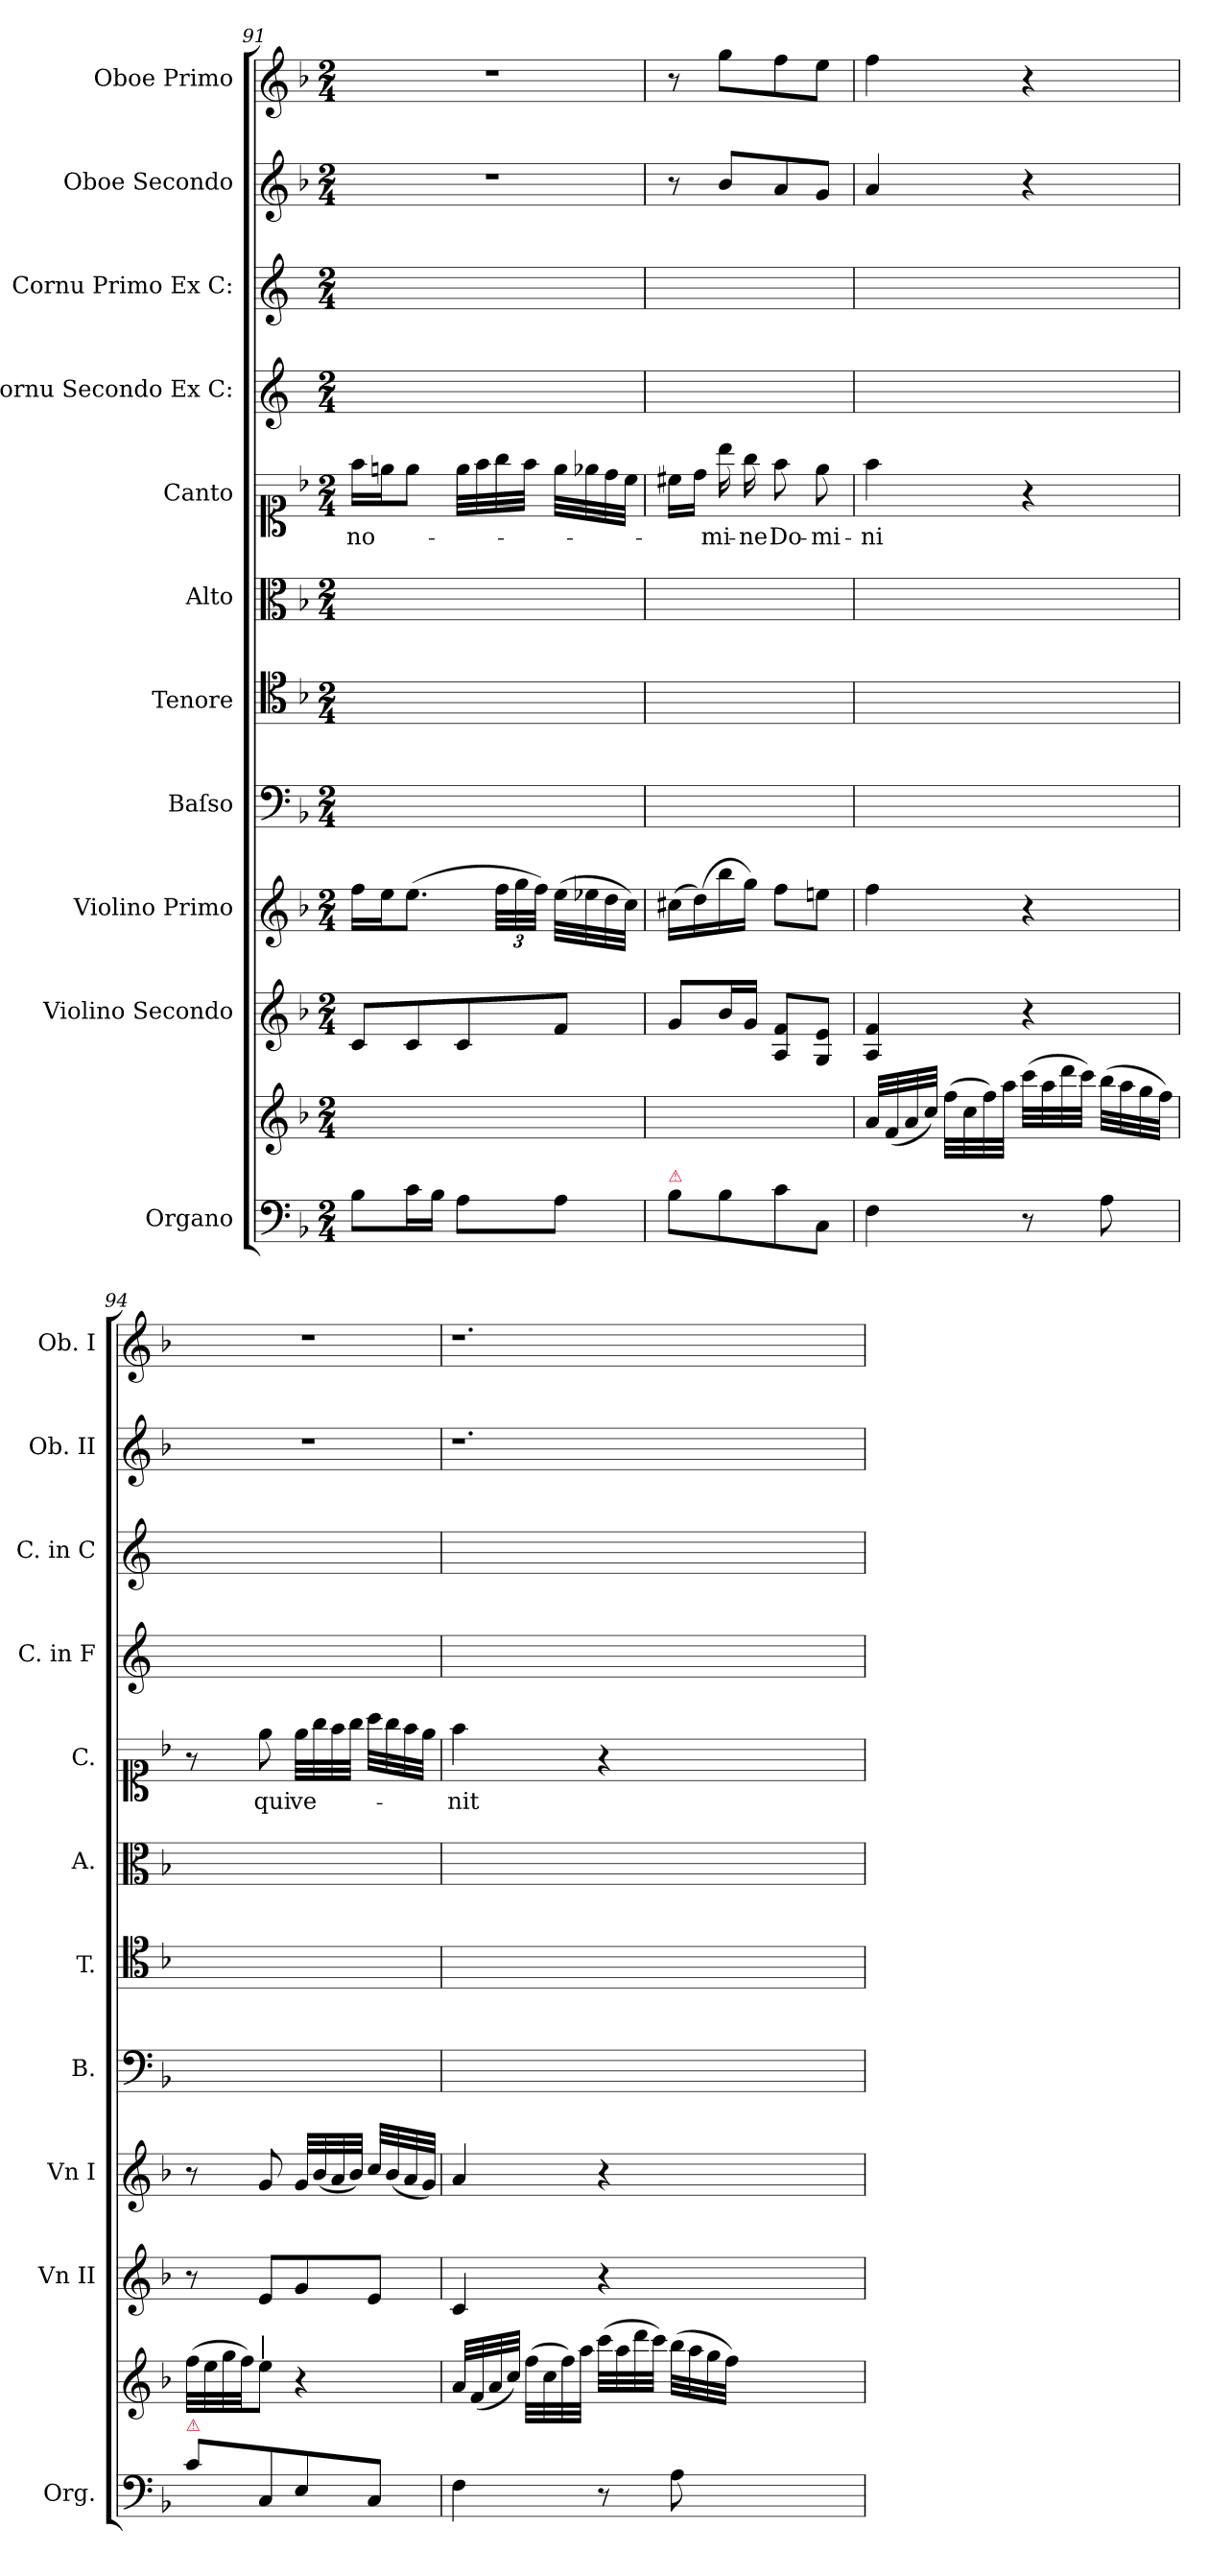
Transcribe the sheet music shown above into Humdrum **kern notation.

**kern	**kern	**kern	**kern	**kern	**kern	**kern	**kern	**text	**kern	**kern	**kern	**kern
*part11	*part11	*part10	*part9	*part8	*part7	*part6	*part5	*part5	*part4	*part3	*part2	*part1
*staff12	*staff11	*staff10	*staff9	*staff8	*staff7	*staff6	*staff5	*staff5	*staff4	*staff3	*staff2	*staff1
*I"Organo	*	*I"Violino Secondo	*I"Violino Primo	*I"Baſso	*I"Tenore	*I"Alto	*I"Canto	*	*I"Cornu Secondo Ex C:	*I"Cornu Primo Ex C:	*I"Oboe Secondo	*I"Oboe Primo
*I'Org.	*	*I'Vn II	*I'Vn I	*I'B.	*I'T.	*I'A.	*I'C.	*	*I'C. in F	*I'C. in C	*I'Ob. II	*I'Ob. I
*clefF4	*clefG2	*clefG2	*clefG2	*clefF4	*clefC4	*clefC3	*clefC1	*	*clefG2	*clefG2	*clefG2	*clefG2
*	*	*	*	*	*	*	*	*	*ITrd4c7	*ITrd4c7	*	*
*k[b-]	*k[b-]	*k[b-]	*k[b-]	*k[b-]	*k[b-]	*k[b-]	*k[b-]	*	*k[b-]	*k[b-]	*k[b-]	*k[b-]
*F:	*F:	*F:	*F:	*F:	*F:	*F:	*F:	*	*F:	*F:	*F:	*F:
*M2/4	*M2/4	*M2/4	*M2/4	*M2/4	*M2/4	*M2/4	*M2/4	*	*M2/4	*M2/4	*M2/4	*M2/4
=91	=91	=91	=91	=91	=91	=91	=91	=91	=91	=91	=91	=91
8B-\L	2ryy	8c/L	16ff\LL	2ryy	2ryy	2ryy	16ff\LL	no-	2ryy	2ryy	2r	2r
.	.	.	16ee\J	.	.	.	16een\J	.	.	.	.	.
16c\L	.	8c/	(8.ee\J	.	.	.	8ee\J	.	.	.	.	.
16B-\JJ	.	.	.	.	.	.	.	.	.	.	.	.
8A\L	.	8c/	.	.	.	.	32ee\LLL	.	.	.	.	.
.	.	.	.	.	.	.	32ff\	.	.	.	.	.
.	.	.	48ff\LLL	.	.	.	32gg\	.	.	.	.	.
.	.	.	48gg\	.	.	.	.	.	.	.	.	.
.	.	.	.	.	.	.	32ff\JJJ	.	.	.	.	.
.	.	.	48ff\JJJ)	.	.	.	.	.	.	.	.	.
8A\J	.	8f/J	(32ee\LLL	.	.	.	32ee\LLL	.	.	.	.	.
.	.	.	32ee-X\	.	.	.	32ee-X\	.	.	.	.	.
.	.	.	32dd\	.	.	.	32dd\	.	.	.	.	.
.	.	.	32cc\JJJ)	.	.	.	32cc\JJJ	.	.	.	.	.
=92	=92	=92	=92	=92	=92	=92	=92	=92	=92	=92	=92	=92
!LO:TX:a:color=crimson:t=⚠	!	!	!	!	!	!	!	!	!	!	!	!
8B-\L	2ryy	8g/L	(16cc#X\LL	2ryy	2ryy	2ryy	16cc#X\LL	.	2ryy	2ryy	8r	8r
.	.	.	(16dd\)	.	.	.	16dd\JJ	.	.	.	.	.
8B-\	.	16b-/L	16bb-\	.	.	.	16bb-\	-mi-	.	.	8b-/L	8gg\L
.	.	16g/JJ	16gg\JJ)	.	.	.	16gg\	-ne	.	.	.	.
8c\	.	8A/ 8f/L	8ff\L	.	.	.	8ff\	Do-	.	.	8a/	8ff\
8C/J	.	8G/ 8e/J	8een\J	.	.	.	8ee\	-mi-	.	.	8g/J	8ee\J
=93	=93	=93	=93	=93	=93	=93	=93	=93	=93	=93	=93	=93
4F\	32a/LLL	4A/ 4f/	4ff\	2ryy	2ryy	2ryy	4ff\	-ni	2ryy	2ryy	4a/	4ff\
.	(32f/	.	.	.	.	.	.	.	.	.	.	.
.	32a/	.	.	.	.	.	.	.	.	.	.	.
.	32cc/JJJ)	.	.	.	.	.	.	.	.	.	.	.
.	(32ff\LLL	.	.	.	.	.	.	.	.	.	.	.
.	32cc\	.	.	.	.	.	.	.	.	.	.	.
.	32ff\)	.	.	.	.	.	.	.	.	.	.	.
.	32aa\JJJ	.	.	.	.	.	.	.	.	.	.	.
8r	(32ccc\LLL	4r	4r	.	.	.	4r	.	.	.	4r	4r
.	32aa\	.	.	.	.	.	.	.	.	.	.	.
.	32ddd\	.	.	.	.	.	.	.	.	.	.	.
.	32ccc\JJJ)	.	.	.	.	.	.	.	.	.	.	.
8A\	(32bb-\LLL	.	.	.	.	.	.	.	.	.	.	.
.	32aa\	.	.	.	.	.	.	.	.	.	.	.
.	32gg\	.	.	.	.	.	.	.	.	.	.	.
.	32ff\JJJ)	.	.	.	.	.	.	.	.	.	.	.
=94	=94	=94	=94	=94	=94	=94	=94	=94	=94	=94	=94	=94
!LO:TX:a:color=crimson:t=⚠	!	!	!	!	!	!	!	!	!	!	!	!
8c\L	(32ff\LLL	8r	8r	2ryy	2ryy	2ryy	8r	.	2ryy	2ryy	2r	2r
.	32ee\	.	.	.	.	.	.	.	.	.	.	.
.	32gg\	.	.	.	.	.	.	.	.	.	.	.
.	32ff\JJ)	.	.	.	.	.	.	.	.	.	.	.
!	!LO:TX:a:t=|	!	!	!	!	!	!	!	!	!	!	!
8C/	8ee\J	8e/L	8g/	.	.	.	8ee\	qui	.	.	.	.
8E/	4r	8g/	32g/LLL	.	.	.	32ee\LLL	ve-	.	.	.	.
.	.	.	(32b-/	.	.	.	32gg\	.	.	.	.	.
.	.	.	32a/	.	.	.	32ff\	.	.	.	.	.
.	.	.	32b-/JJJ)	.	.	.	32gg\JJJ	.	.	.	.	.
8C\J	.	8e/J	32cc/LLL	.	.	.	32aa\LLL	.	.	.	.	.
.	.	.	(32b-/	.	.	.	32gg\	.	.	.	.	.
.	.	.	32a/	.	.	.	32ff\	.	.	.	.	.
.	.	.	32g/JJJ)	.	.	.	32ee\JJJ	.	.	.	.	.
=95	=95	=95	=95	=95	=95	=95	=95	=95	=95	=95	=95	=95
4F\	32a/LLL	4c/	4a/	2ryy	2ryy	2ryy	4ff\	-nit	2ryy	2ryy	1.r	1.r
.	(32f/	.	.	.	.	.	.	.	.	.	.	.
.	32a/	.	.	.	.	.	.	.	.	.	.	.
.	32cc/JJJ)	.	.	.	.	.	.	.	.	.	.	.
.	(32ff\LLL	.	.	.	.	.	.	.	.	.	.	.
.	32cc\	.	.	.	.	.	.	.	.	.	.	.
.	32ff\)	.	.	.	.	.	.	.	.	.	.	.
.	32aa\JJJ	.	.	.	.	.	.	.	.	.	.	.
8r	(32ccc\LLL	4r	4r	.	.	.	4r	.	.	.	.	.
.	32aa\	.	.	.	.	.	.	.	.	.	.	.
.	32ddd\	.	.	.	.	.	.	.	.	.	.	.
.	32ccc\JJJ)	.	.	.	.	.	.	.	.	.	.	.
8A\	(32bb-\LLL	.	.	.	.	.	.	.	.	.	.	.
.	32aa\	.	.	.	.	.	.	.	.	.	.	.
.	32gg\	.	.	.	.	.	.	.	.	.	.	.
.	32ff\JJJ)	.	.	.	.	.	.	.	.	.	.	.
1ryy	1ryy	1ryy	1ryy	1ryy	1ryy	1ryy	1ryy	.	1ryy	1ryy	.	.
=	=	=	=	=	=	=	=	=	=	=	=	=
*-	*-	*-	*-	*-	*-	*-	*-	*-	*-	*-	*-	*-
